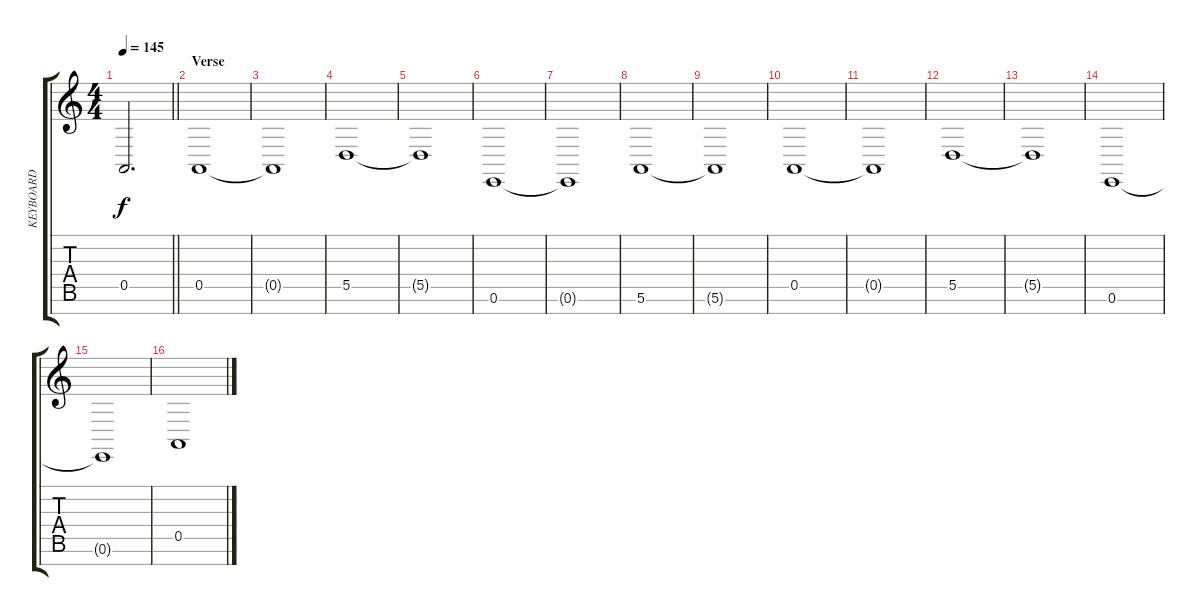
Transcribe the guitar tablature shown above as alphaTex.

\track ("KEYBOARD" "KEYBOARD") {instrument synthstrings1}
\staff {score tabs}
\tuning (E4 B3 G3 D3 A2 E2 B1) {hide}
\ts (4 4)
\tempo 145
\clef g2
\barLineRight lightlight
\ks c
0.5{t}.2{d dy f} |
\section ("" "Verse")
0.5.1 |
0.5{t}.1 |
5.5.1 |
5.5{t}.1 |
0.6.1 |
0.6{t}.1 |
5.6.1 |
5.6{t}.1 |
0.5.1 |
0.5{t}.1 |
5.5.1 |
5.5{t}.1 |
0.6.1 |
0.6{t}.1 |
0.5.1
